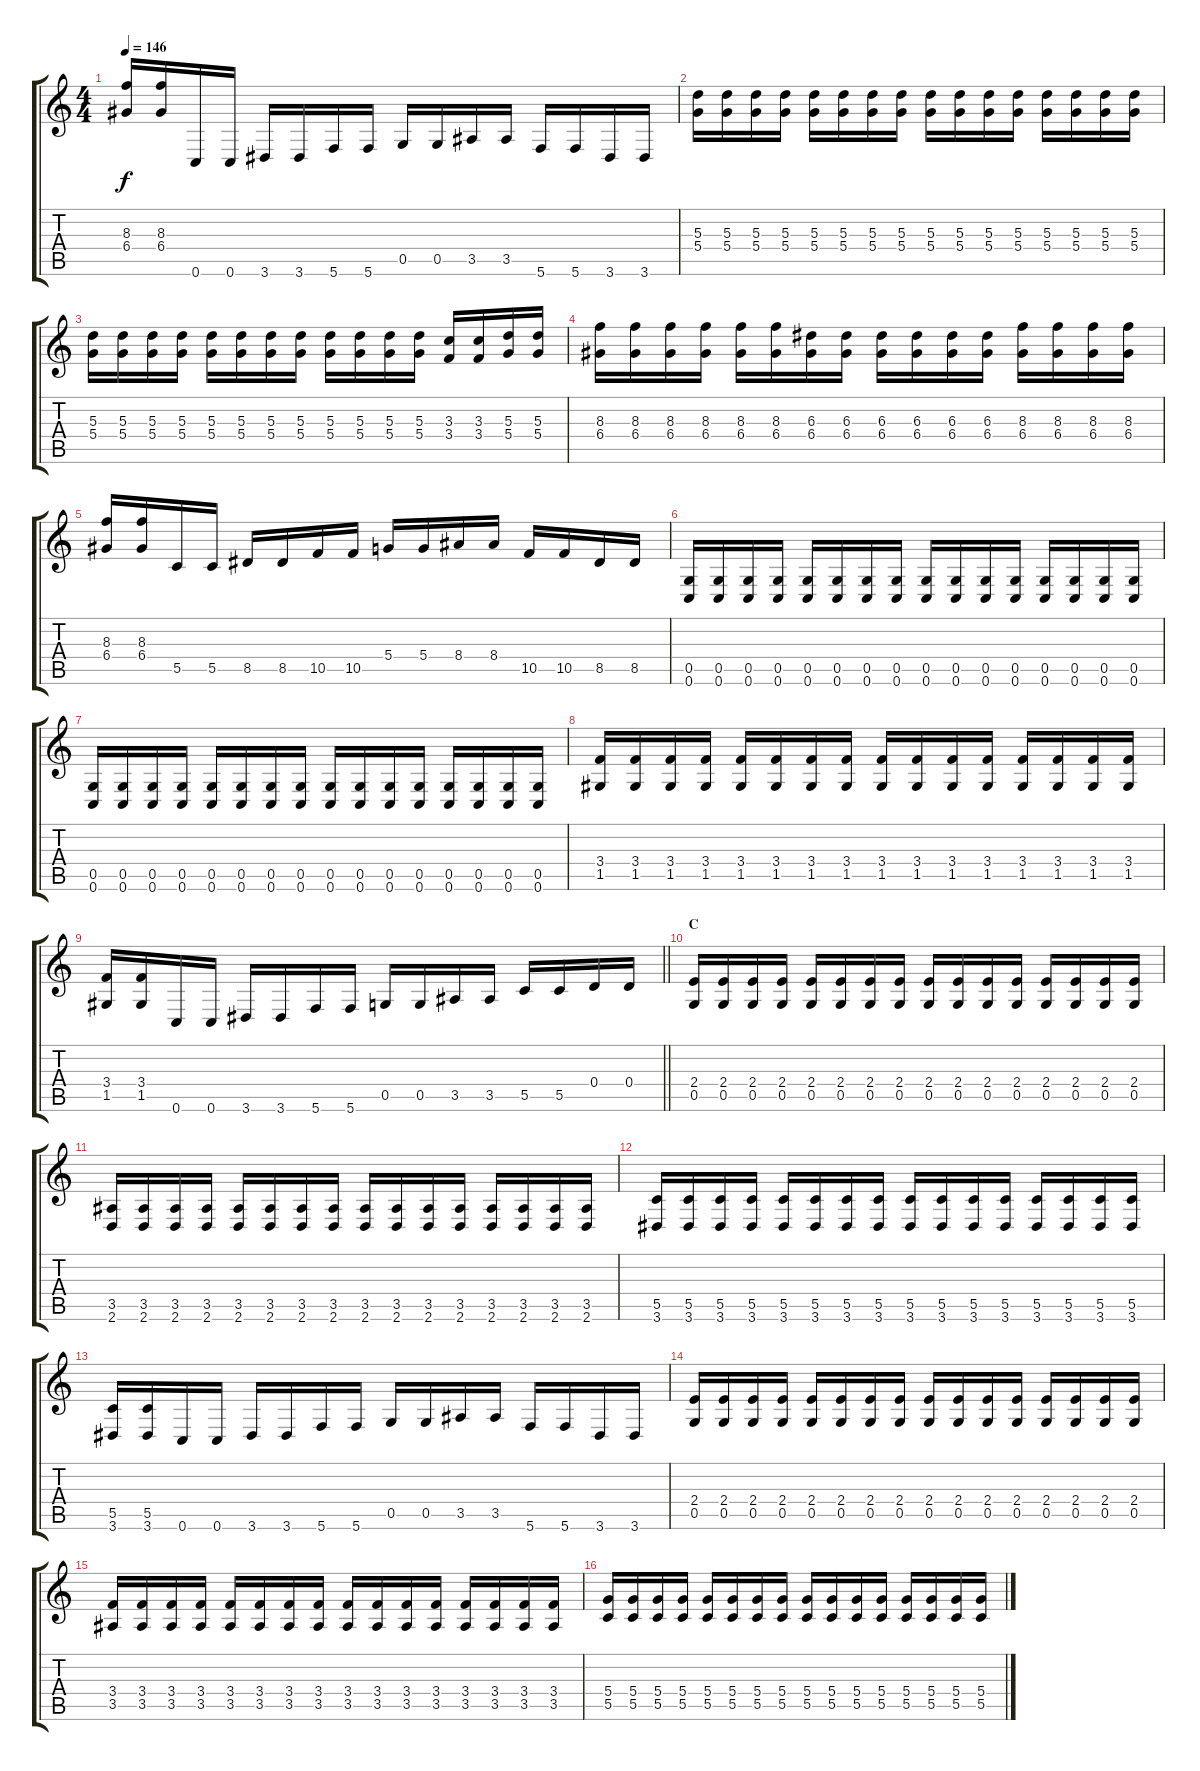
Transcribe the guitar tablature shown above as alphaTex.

\track "" {instrument overdrivenguitar}
\staff {score tabs}
\tuning (G4 E4 A3 D3 G2 C2) {hide}
\ts (4 4)
\tempo 146
\clef g2
\ks c
(8.3 6.4).16{dy f} (8.3 6.4).16 0.6.16 0.6.16 3.6.16 3.6.16 5.6.16 5.6.16 0.5.16 0.5.16 3.5.16 3.5.16 5.6.16 5.6.16 3.6.16 3.6.16 |
(5.3 5.4).16 (5.3 5.4).16 (5.3 5.4).16 (5.3 5.4).16 (5.3 5.4).16 (5.3 5.4).16 (5.3 5.4).16 (5.3 5.4).16 (5.3 5.4).16 (5.3 5.4).16 (5.3 5.4).16 (5.3 5.4).16 (5.3 5.4).16 (5.3 5.4).16 (5.3 5.4).16 (5.3 5.4).16 |
(5.3 5.4).16 (5.3 5.4).16 (5.3 5.4).16 (5.3 5.4).16 (5.3 5.4).16 (5.3 5.4).16 (5.3 5.4).16 (5.3 5.4).16 (5.3 5.4).16 (5.3 5.4).16 (5.3 5.4).16 (5.3 5.4).16 (3.3 3.4).16 (3.3 3.4).16 (5.3 5.4).16 (5.3 5.4).16 |
(8.3 6.4).16 (8.3 6.4).16 (8.3 6.4).16 (8.3 6.4).16 (8.3 6.4).16 (8.3 6.4).16 (6.3 6.4).16 (6.3 6.4).16 (6.3 6.4).16 (6.3 6.4).16 (6.3 6.4).16 (6.3 6.4).16 (8.3 6.4).16 (8.3 6.4).16 (8.3 6.4).16 (8.3 6.4).16 |
(8.3 6.4).16 (8.3 6.4).16 5.5.16 5.5.16 8.5.16 8.5.16 10.5.16 10.5.16 5.4.16 5.4.16 8.4.16 8.4.16 10.5.16 10.5.16 8.5.16 8.5.16 |
(0.5 0.6).16 (0.5 0.6).16 (0.5 0.6).16 (0.5 0.6).16 (0.5 0.6).16 (0.5 0.6).16 (0.5 0.6).16 (0.5 0.6).16 (0.5 0.6).16 (0.5 0.6).16 (0.5 0.6).16 (0.5 0.6).16 (0.5 0.6).16 (0.5 0.6).16 (0.5 0.6).16 (0.5 0.6).16 |
(0.5 0.6).16 (0.5 0.6).16 (0.5 0.6).16 (0.5 0.6).16 (0.5 0.6).16 (0.5 0.6).16 (0.5 0.6).16 (0.5 0.6).16 (0.5 0.6).16 (0.5 0.6).16 (0.5 0.6).16 (0.5 0.6).16 (0.5 0.6).16 (0.5 0.6).16 (0.5 0.6).16 (0.5 0.6).16 |
(3.4 1.5).16 (3.4 1.5).16 (3.4 1.5).16 (3.4 1.5).16 (3.4 1.5).16 (3.4 1.5).16 (3.4 1.5).16 (3.4 1.5).16 (3.4 1.5).16 (3.4 1.5).16 (3.4 1.5).16 (3.4 1.5).16 (3.4 1.5).16 (3.4 1.5).16 (3.4 1.5).16 (3.4 1.5).16 |
\barLineRight lightlight
(3.4 1.5).16 (3.4 1.5).16 0.6.16 0.6.16 3.6.16 3.6.16 5.6.16 5.6.16 0.5.16 0.5.16 3.5.16 3.5.16 5.5.16 5.5.16 0.4.16 0.4.16 |
\section ("" "C")
(2.4 0.5).16 (2.4 0.5).16 (2.4 0.5).16 (2.4 0.5).16 (2.4 0.5).16 (2.4 0.5).16 (2.4 0.5).16 (2.4 0.5).16 (2.4 0.5).16 (2.4 0.5).16 (2.4 0.5).16 (2.4 0.5).16 (2.4 0.5).16 (2.4 0.5).16 (2.4 0.5).16 (2.4 0.5).16 |
(3.5 2.6).16 (3.5 2.6).16 (3.5 2.6).16 (3.5 2.6).16 (3.5 2.6).16 (3.5 2.6).16 (3.5 2.6).16 (3.5 2.6).16 (3.5 2.6).16 (3.5 2.6).16 (3.5 2.6).16 (3.5 2.6).16 (3.5 2.6).16 (3.5 2.6).16 (3.5 2.6).16 (3.5 2.6).16 |
(5.5 3.6).16 (5.5 3.6).16 (5.5 3.6).16 (5.5 3.6).16 (5.5 3.6).16 (5.5 3.6).16 (5.5 3.6).16 (5.5 3.6).16 (5.5 3.6).16 (5.5 3.6).16 (5.5 3.6).16 (5.5 3.6).16 (5.5 3.6).16 (5.5 3.6).16 (5.5 3.6).16 (5.5 3.6).16 |
(5.5 3.6).16 (5.5 3.6).16 0.6.16 0.6.16 3.6.16 3.6.16 5.6.16 5.6.16 0.5.16 0.5.16 3.5.16 3.5.16 5.6.16 5.6.16 3.6.16 3.6.16 |
(2.4 0.5).16 (2.4 0.5).16 (2.4 0.5).16 (2.4 0.5).16 (2.4 0.5).16 (2.4 0.5).16 (2.4 0.5).16 (2.4 0.5).16 (2.4 0.5).16 (2.4 0.5).16 (2.4 0.5).16 (2.4 0.5).16 (2.4 0.5).16 (2.4 0.5).16 (2.4 0.5).16 (2.4 0.5).16 |
(3.4 3.5).16 (3.4 3.5).16 (3.4 3.5).16 (3.4 3.5).16 (3.4 3.5).16 (3.4 3.5).16 (3.4 3.5).16 (3.4 3.5).16 (3.4 3.5).16 (3.4 3.5).16 (3.4 3.5).16 (3.4 3.5).16 (3.4 3.5).16 (3.4 3.5).16 (3.4 3.5).16 (3.4 3.5).16 |
(5.4 5.5).16 (5.4 5.5).16 (5.4 5.5).16 (5.4 5.5).16 (5.4 5.5).16 (5.4 5.5).16 (5.4 5.5).16 (5.4 5.5).16 (5.4 5.5).16 (5.4 5.5).16 (5.4 5.5).16 (5.4 5.5).16 (5.4 5.5).16 (5.4 5.5).16 (5.4 5.5).16 (5.4 5.5).16
